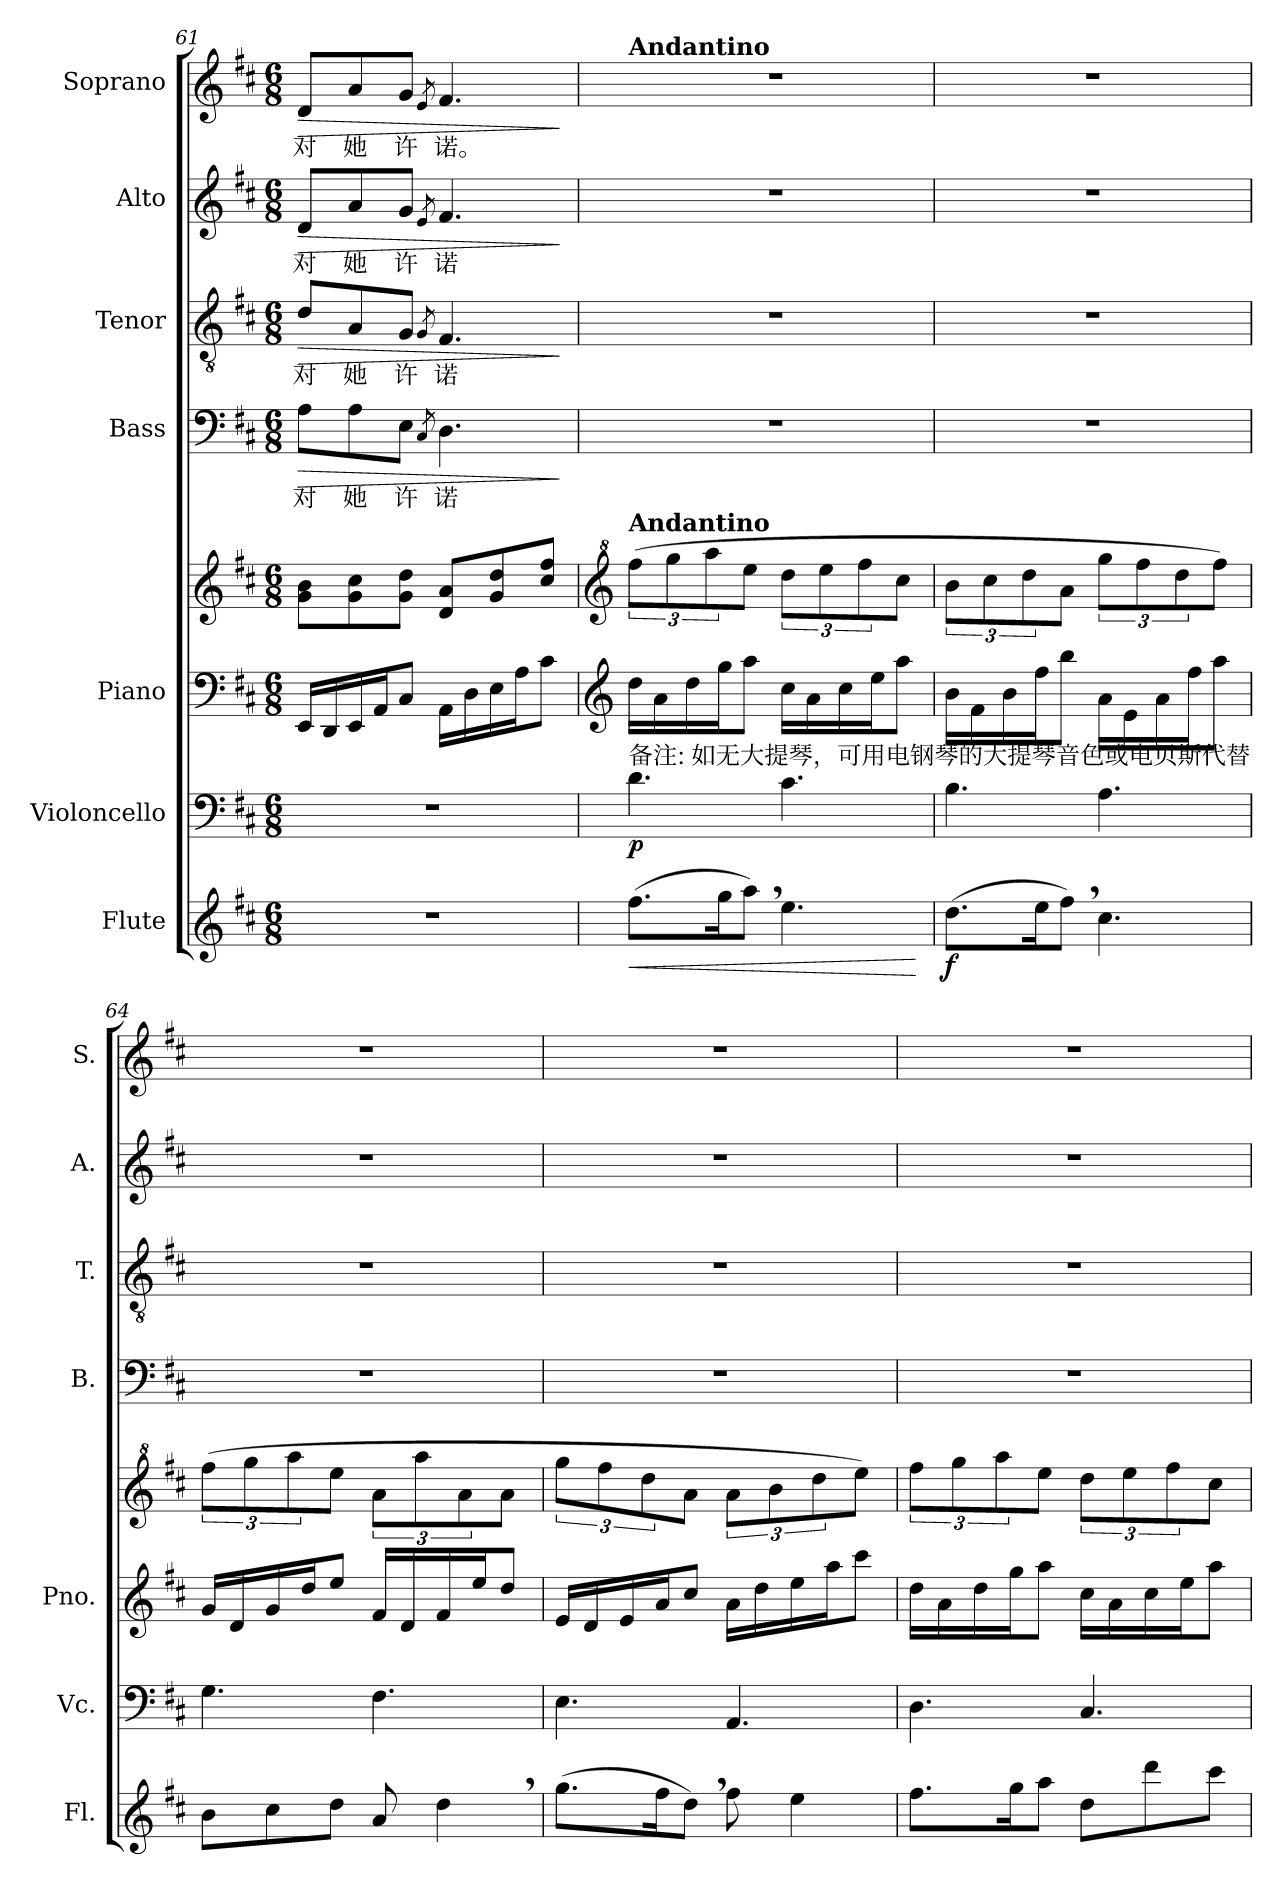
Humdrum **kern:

**kern	**dynam	**kern	**dynam	**kern	**kern	**kern	**text	**dynam	**kern	**text	**dynam	**kern	**text	**dynam	**kern	**text	**dynam
*part7	*part7	*part6	*part6	*part5	*part5	*part4	*part4	*part4	*part3	*part3	*part3	*part2	*part2	*part2	*part1	*part1	*part1
*staff8	*staff8	*staff7	*staff7	*staff6	*staff5	*staff4	*staff4	*staff4	*staff3	*staff3	*staff3	*staff2	*staff2	*staff2	*staff1	*staff1	*staff1
*I"Flute	*	*I"Violoncello	*	*I"Piano	*	*I"Bass	*	*	*I"Tenor	*	*	*I"Alto	*	*	*I"Soprano	*	*
*I'Fl.	*	*I'Vc.	*	*I'Pno.	*	*I'B.	*	*	*I'T.	*	*	*I'A.	*	*	*I'S.	*	*
*clefG2	*	*clefF4	*	*clefF4	*clefG2	*clefF4	*	*	*clefGv2	*	*	*clefG2	*	*	*clefG2	*	*
*k[f#c#]	*	*k[f#c#]	*	*k[f#c#]	*k[f#c#]	*k[f#c#]	*	*	*k[f#c#]	*	*	*k[f#c#]	*	*	*k[f#c#]	*	*
*M6/8	*	*M6/8	*	*M6/8	*M6/8	*M6/8	*	*	*M6/8	*	*	*M6/8	*	*	*M6/8	*	*
=61	=61	=61	=61	=61	=61	=61	=61	=61	=61	=61	=61	=61	=61	=61	=61	=61	=61
!	!	!	!	!	!	!	!LO:LY:b	!LO:HP:b	!	!LO:LY:b	!LO:HP:b	!	!LO:LY:b	!LO:HP:b	!	!LO:LY:b	!LO:HP:b
2.r	.	2.r	.	16EE/LL	8g\ 8b\L	8A\L	对	>	8d/L	对	>	8d/L	对	>	8d/L	对	>
.	.	.	.	16DD/	.	.	.	.	.	.	.	.	.	.	.	.	.
!	!	!	!	!	!	!	!LO:LY:b	!	!	!LO:LY:b	!	!	!LO:LY:b	!	!	!LO:LY:b	!
.	.	.	.	16EE/	8g\ 8cc#\	8A\	她	.	8A/	她	.	8a/	她	.	8a/	她	.
.	.	.	.	16AA/J	.	.	.	.	.	.	.	.	.	.	.	.	.
!	!	!	!	!	!	!	!LO:LY:b	!	!	!LO:LY:b	!	!	!LO:LY:b	!	!	!LO:LY:b	!
.	.	.	.	8C#/J	8g\ 8dd\J	8E\J	许	.	8G/J	许	.	8g/J	许	.	8g/J	许	.
.	.	.	.	.	.	8qC#/	.	.	8qG/	.	.	8qe/	.	.	8qe/	.	.
!	!	!	!	!	!	!	!LO:LY:b	!	!	!LO:LY:b	!	!	!LO:LY:b	!	!	!LO:LY:b	!
.	.	.	.	16AA\LL	8d/ 8a/L	4.D\	诺	.	4.F#/	诺	.	4.f#/	诺	.	4.f#/	诺。	.
.	.	.	.	16D\	.	.	.	.	.	.	.	.	.	.	.	.	.
.	.	.	.	16E\	8g/ 8dd/	.	.	.	.	.	.	.	.	.	.	.	.
.	.	.	.	16A\J	.	.	.	.	.	.	.	.	.	.	.	.	.
.	.	.	.	8c#\J	8cc#/ 8ff#/J	.	.	.	.	.	.	.	.	.	.	.	.
.	.	.	.	.	.	.	.	]	.	.	]	.	.	]	.	.	]
!!LO:PB:g=z
=62	=62	=62	=62	=62	=62	=62	=62	=62	=62	=62	=62	=62	=62	=62	=62	=62	=62
*	*	*	*	*clefG2	*clefG^2	*	*	*	*	*	*	*	*	*	*	*	*
!	!	!	!	!	!	!	!	!	!	!	!	!	!	!	!LO:TX:a:B:t=Andantino	!	!
!	!	!	!	!	!LO:TX:a:B:t=Andantino	!	!	!	!	!	!	!	!	!	!	!	!
!	!	!LO:TX:a:t=备注&colon; 如无大提琴，可用电钢琴的大提琴音色或电贝斯代替	!	!	!	!	!	!	!	!	!	!	!	!	!	!	!
!	!LO:HP:b	!	!LO:DY:b	!	!	!	!	!	!	!	!	!	!	!	!	!	!
(8.ff#\L	<	4.d\	p	16dd\LL	(12fff#\L	2.r	.	.	2.r	.	.	2.r	.	.	2.r	.	.
.	.	.	.	16a\	.	.	.	.	.	.	.	.	.	.	.	.	.
.	.	.	.	.	12ggg\	.	.	.	.	.	.	.	.	.	.	.	.
.	.	.	.	16dd\	.	.	.	.	.	.	.	.	.	.	.	.	.
.	.	.	.	.	12aaa\	.	.	.	.	.	.	.	.	.	.	.	.
16gg\K	.	.	.	16gg\J	.	.	.	.	.	.	.	.	.	.	.	.	.
8aa,\J)	.	.	.	8aa\J	8eee\J	.	.	.	.	.	.	.	.	.	.	.	.
4.ee\	.	4.c#\	.	16cc#\LL	12ddd\L	.	.	.	.	.	.	.	.	.	.	.	.
.	.	.	.	16a\	.	.	.	.	.	.	.	.	.	.	.	.	.
.	.	.	.	.	12eee\	.	.	.	.	.	.	.	.	.	.	.	.
.	.	.	.	16cc#\	.	.	.	.	.	.	.	.	.	.	.	.	.
.	.	.	.	.	12fff#\	.	.	.	.	.	.	.	.	.	.	.	.
.	.	.	.	16ee\J	.	.	.	.	.	.	.	.	.	.	.	.	.
.	.	.	.	8aa\J	8ccc#\J	.	.	.	.	.	.	.	.	.	.	.	.
.	[	.	.	.	.	.	.	.	.	.	.	.	.	.	.	.	.
=63	=63	=63	=63	=63	=63	=63	=63	=63	=63	=63	=63	=63	=63	=63	=63	=63	=63
!	!LO:DY:b	!	!	!	!	!	!	!	!	!	!	!	!	!	!	!	!
(8.dd\L	f	4.B\	.	16b\LL	12bb\L	2.r	.	.	2.r	.	.	2.r	.	.	2.r	.	.
.	.	.	.	16f#\	.	.	.	.	.	.	.	.	.	.	.	.	.
.	.	.	.	.	12ccc#\	.	.	.	.	.	.	.	.	.	.	.	.
.	.	.	.	16b\	.	.	.	.	.	.	.	.	.	.	.	.	.
.	.	.	.	.	12ddd\	.	.	.	.	.	.	.	.	.	.	.	.
16ee\K	.	.	.	16ff#\J	.	.	.	.	.	.	.	.	.	.	.	.	.
8ff#,\J)	.	.	.	8bb\J	8aa\J	.	.	.	.	.	.	.	.	.	.	.	.
4.cc#\	.	4.A\	.	16a\LL	12ggg\L	.	.	.	.	.	.	.	.	.	.	.	.
.	.	.	.	16e\	.	.	.	.	.	.	.	.	.	.	.	.	.
.	.	.	.	.	12fff#\	.	.	.	.	.	.	.	.	.	.	.	.
.	.	.	.	16a\	.	.	.	.	.	.	.	.	.	.	.	.	.
.	.	.	.	.	12ddd\	.	.	.	.	.	.	.	.	.	.	.	.
.	.	.	.	16ff#\J	.	.	.	.	.	.	.	.	.	.	.	.	.
.	.	.	.	8aa\J	8fff#\J)	.	.	.	.	.	.	.	.	.	.	.	.
!!LO:LB:g=z
=64	=64	=64	=64	=64	=64	=64	=64	=64	=64	=64	=64	=64	=64	=64	=64	=64	=64
8b\L	.	4.G\	.	16g/LL	(12fff#\L	2.r	.	.	2.r	.	.	2.r	.	.	2.r	.	.
.	.	.	.	16d/	.	.	.	.	.	.	.	.	.	.	.	.	.
.	.	.	.	.	12ggg\	.	.	.	.	.	.	.	.	.	.	.	.
8cc#\	.	.	.	16g/	.	.	.	.	.	.	.	.	.	.	.	.	.
.	.	.	.	.	12aaa\	.	.	.	.	.	.	.	.	.	.	.	.
.	.	.	.	16dd/J	.	.	.	.	.	.	.	.	.	.	.	.	.
8dd\J	.	.	.	8ee/J	8eee\J	.	.	.	.	.	.	.	.	.	.	.	.
8a/	.	4.F#\	.	16f#/LL	12aa\L	.	.	.	.	.	.	.	.	.	.	.	.
.	.	.	.	16d/	.	.	.	.	.	.	.	.	.	.	.	.	.
.	.	.	.	.	12aaa\	.	.	.	.	.	.	.	.	.	.	.	.
4dd,\	.	.	.	16f#/	.	.	.	.	.	.	.	.	.	.	.	.	.
.	.	.	.	.	12aa\	.	.	.	.	.	.	.	.	.	.	.	.
.	.	.	.	16ee/J	.	.	.	.	.	.	.	.	.	.	.	.	.
.	.	.	.	8dd/J	8aa\J	.	.	.	.	.	.	.	.	.	.	.	.
=65	=65	=65	=65	=65	=65	=65	=65	=65	=65	=65	=65	=65	=65	=65	=65	=65	=65
(8.gg\L	.	4.E\	.	16e/LL	12ggg\L	2.r	.	.	2.r	.	.	2.r	.	.	2.r	.	.
.	.	.	.	16d/	.	.	.	.	.	.	.	.	.	.	.	.	.
.	.	.	.	.	12fff#\	.	.	.	.	.	.	.	.	.	.	.	.
.	.	.	.	16e/	.	.	.	.	.	.	.	.	.	.	.	.	.
.	.	.	.	.	12ddd\	.	.	.	.	.	.	.	.	.	.	.	.
16ff#\K	.	.	.	16a/J	.	.	.	.	.	.	.	.	.	.	.	.	.
8dd,\J)	.	.	.	8cc#/J	8aa\J	.	.	.	.	.	.	.	.	.	.	.	.
8ff#\	.	4.AA/	.	16a\LL	12aa\L	.	.	.	.	.	.	.	.	.	.	.	.
.	.	.	.	16dd\	.	.	.	.	.	.	.	.	.	.	.	.	.
.	.	.	.	.	12bb\	.	.	.	.	.	.	.	.	.	.	.	.
4ee\	.	.	.	16ee\	.	.	.	.	.	.	.	.	.	.	.	.	.
.	.	.	.	.	12ddd\	.	.	.	.	.	.	.	.	.	.	.	.
.	.	.	.	16aa\J	.	.	.	.	.	.	.	.	.	.	.	.	.
.	.	.	.	8ccc#\J	8eee\J)	.	.	.	.	.	.	.	.	.	.	.	.
!!LO:LB:g=z
=66	=66	=66	=66	=66	=66	=66	=66	=66	=66	=66	=66	=66	=66	=66	=66	=66	=66
8.ff#\L	.	4.D\	.	16dd\LL	12fff#\L	2.r	.	.	2.r	.	.	2.r	.	.	2.r	.	.
.	.	.	.	16a\	.	.	.	.	.	.	.	.	.	.	.	.	.
.	.	.	.	.	12ggg\	.	.	.	.	.	.	.	.	.	.	.	.
.	.	.	.	16dd\	.	.	.	.	.	.	.	.	.	.	.	.	.
.	.	.	.	.	12aaa\	.	.	.	.	.	.	.	.	.	.	.	.
16gg\K	.	.	.	16gg\J	.	.	.	.	.	.	.	.	.	.	.	.	.
8aa\J	.	.	.	8aa\J	8eee\J	.	.	.	.	.	.	.	.	.	.	.	.
8dd\L	.	4.C#/	.	16cc#\LL	12ddd\L	.	.	.	.	.	.	.	.	.	.	.	.
.	.	.	.	16a\	.	.	.	.	.	.	.	.	.	.	.	.	.
.	.	.	.	.	12eee\	.	.	.	.	.	.	.	.	.	.	.	.
8ddd\	.	.	.	16cc#\	.	.	.	.	.	.	.	.	.	.	.	.	.
.	.	.	.	.	12fff#\	.	.	.	.	.	.	.	.	.	.	.	.
.	.	.	.	16ee\J	.	.	.	.	.	.	.	.	.	.	.	.	.
8ccc#\J	.	.	.	8aa\J	8ccc#\J	.	.	.	.	.	.	.	.	.	.	.	.
=	=	=	=	=	=	=	=	=	=	=	=	=	=	=	=	=	=
*-	*-	*-	*-	*-	*-	*-	*-	*-	*-	*-	*-	*-	*-	*-	*-	*-	*-
